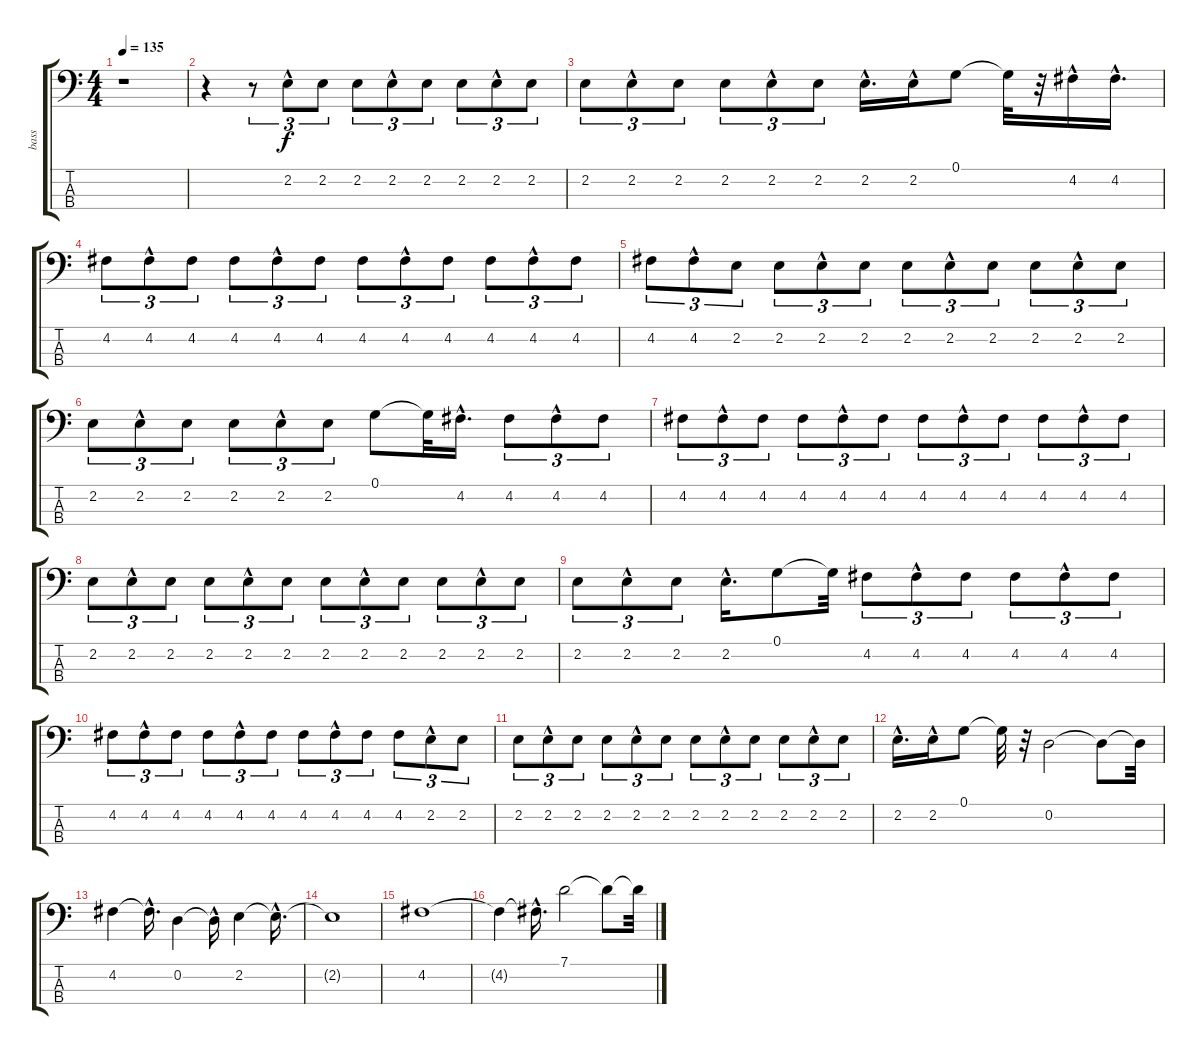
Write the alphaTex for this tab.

\track ("bass" "bass") {instrument electricbassfinger}
\staff {score tabs}
\tuning (G2 D2 A1 E1) {hide}
\ts (4 4)
\tempo 135
\clef f4
\ks c
r.1{dy f} |
r.4 r.8{tu (3 2)} 2.2{hac}.8{tu (3 2)} 2.2.8{tu (3 2)} 2.2.8{tu (3 2)} 2.2{hac}.8{tu (3 2)} 2.2.8{tu (3 2)} 2.2.8{tu (3 2)} 2.2{hac}.8{tu (3 2)} 2.2.8{tu (3 2)} |
2.2.8{tu (3 2)} 2.2{hac}.8{tu (3 2)} 2.2.8{tu (3 2)} 2.2.8{tu (3 2)} 2.2{hac}.8{tu (3 2)} 2.2.8{tu (3 2)} 2.2{hac}.16{d} 2.2{hac}.16 0.1.8 0.1{t}.32 r.32 4.2{hac}.16 4.2{hac}.16{d} |
4.2.8{tu (3 2)} 4.2{hac}.8{tu (3 2)} 4.2.8{tu (3 2)} 4.2.8{tu (3 2)} 4.2{hac}.8{tu (3 2)} 4.2.8{tu (3 2)} 4.2.8{tu (3 2)} 4.2{hac}.8{tu (3 2)} 4.2.8{tu (3 2)} 4.2.8{tu (3 2)} 4.2{hac}.8{tu (3 2)} 4.2.8{tu (3 2)} |
4.2.8{tu (3 2)} 4.2{hac}.8{tu (3 2)} 2.2.8{tu (3 2)} 2.2.8{tu (3 2)} 2.2{hac}.8{tu (3 2)} 2.2.8{tu (3 2)} 2.2.8{tu (3 2)} 2.2{hac}.8{tu (3 2)} 2.2.8{tu (3 2)} 2.2.8{tu (3 2)} 2.2{hac}.8{tu (3 2)} 2.2.8{tu (3 2)} |
2.2.8{tu (3 2)} 2.2{hac}.8{tu (3 2)} 2.2.8{tu (3 2)} 2.2.8{tu (3 2)} 2.2{hac}.8{tu (3 2)} 2.2.8{tu (3 2)} 0.1.8 0.1{t}.32 4.2{hac}.16{d} 4.2.8{tu (3 2)} 4.2{hac}.8{tu (3 2)} 4.2.8{tu (3 2)} |
4.2.8{tu (3 2)} 4.2{hac}.8{tu (3 2)} 4.2.8{tu (3 2)} 4.2.8{tu (3 2)} 4.2{hac}.8{tu (3 2)} 4.2.8{tu (3 2)} 4.2.8{tu (3 2)} 4.2{hac}.8{tu (3 2)} 4.2.8{tu (3 2)} 4.2.8{tu (3 2)} 4.2{hac}.8{tu (3 2)} 4.2.8{tu (3 2)} |
2.2.8{tu (3 2)} 2.2{hac}.8{tu (3 2)} 2.2.8{tu (3 2)} 2.2.8{tu (3 2)} 2.2{hac}.8{tu (3 2)} 2.2.8{tu (3 2)} 2.2.8{tu (3 2)} 2.2{hac}.8{tu (3 2)} 2.2.8{tu (3 2)} 2.2.8{tu (3 2)} 2.2{hac}.8{tu (3 2)} 2.2.8{tu (3 2)} |
2.2.8{tu (3 2)} 2.2{hac}.8{tu (3 2)} 2.2.8{tu (3 2)} 2.2{hac}.16{d} 0.1.8 0.1{t}.32 4.2.8{tu (3 2)} 4.2{hac}.8{tu (3 2)} 4.2.8{tu (3 2)} 4.2.8{tu (3 2)} 4.2{hac}.8{tu (3 2)} 4.2.8{tu (3 2)} |
4.2.8{tu (3 2)} 4.2{hac}.8{tu (3 2)} 4.2.8{tu (3 2)} 4.2.8{tu (3 2)} 4.2{hac}.8{tu (3 2)} 4.2.8{tu (3 2)} 4.2.8{tu (3 2)} 4.2{hac}.8{tu (3 2)} 4.2.8{tu (3 2)} 4.2.8{tu (3 2)} 2.2{hac}.8{tu (3 2)} 2.2.8{tu (3 2)} |
2.2.8{tu (3 2)} 2.2{hac}.8{tu (3 2)} 2.2.8{tu (3 2)} 2.2.8{tu (3 2)} 2.2{hac}.8{tu (3 2)} 2.2.8{tu (3 2)} 2.2.8{tu (3 2)} 2.2{hac}.8{tu (3 2)} 2.2.8{tu (3 2)} 2.2.8{tu (3 2)} 2.2{hac}.8{tu (3 2)} 2.2.8{tu (3 2)} |
2.2{hac}.16{d} 2.2{hac}.16 0.1.8 0.1{t}.32 r.32 0.2.2 0.2{t}.8 0.2{t}.32 |
4.2.4 4.2{hac t}.16{d} 0.2.4 0.2{hac t}.16 2.2.4 2.2{hac t}.16{d} |
2.2{t}.1 |
4.2.1 |
4.2{t}.4 4.2{hac t}.16{d} 7.1.2 7.1{t}.8 7.1{t}.32
